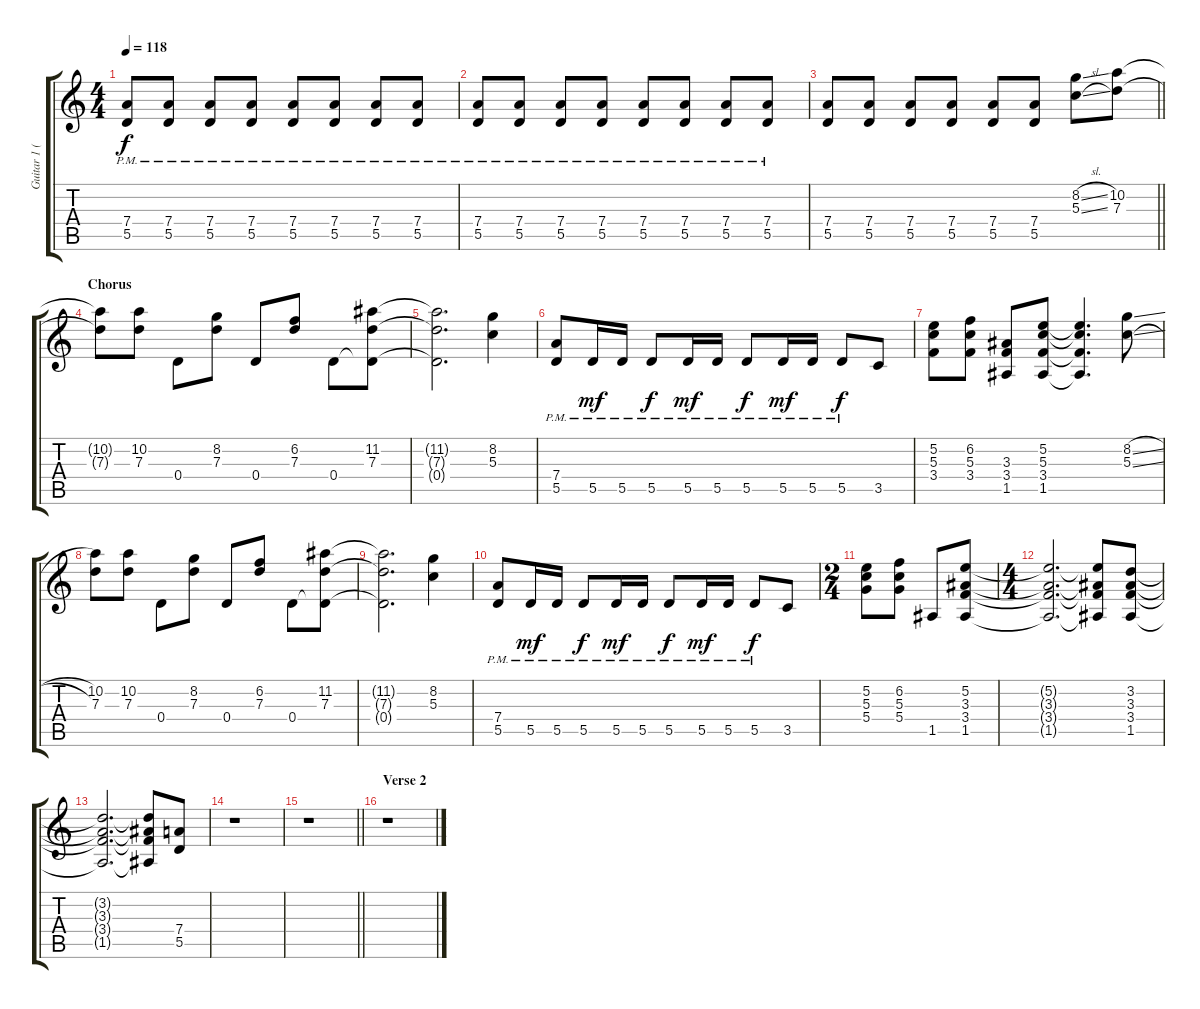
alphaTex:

\track ("Guitar 1 (C. Degarmo)" "Guitar 1 (") {instrument distortionguitar}
\staff {score tabs}
\tuning (E4 B3 G3 D3 A2 E2) {hide}
\ts (4 4)
\tempo 118
\clef g2
\ks c
(7.4{pm} 5.5{pm}).8{dy f} (7.4{pm} 5.5{pm}).8 (7.4{pm} 5.5{pm}).8 (7.4{pm} 5.5{pm}).8 (7.4{pm} 5.5{pm}).8 (7.4{pm} 5.5{pm}).8 (7.4{pm} 5.5{pm}).8 (7.4{pm} 5.5{pm}).8 |
(7.4{pm} 5.5{pm}).8 (7.4{pm} 5.5{pm}).8 (7.4{pm} 5.5{pm}).8 (7.4{pm} 5.5{pm}).8 (7.4{pm} 5.5{pm}).8 (7.4{pm} 5.5{pm}).8 (7.4{pm} 5.5{pm}).8 (7.4{pm} 5.5{pm}).8 |
\barLineRight lightlight
(7.4 5.5).8 (7.4 5.5).8 (7.4 5.5).8 (7.4 5.5).8 (7.4 5.5).8 (7.4 5.5).8 (8.2{sl} 5.3{sl}).8 (10.2 7.3).8 |
\section ("" "Chorus")
(10.2{t} 7.3{t}).8 (10.2 7.3).8 0.4.8 (8.2 7.3).8 0.4.8 (6.2 7.3).8 0.4.8 (11.2 7.3 0.4{t}).8 |
(11.2{t} 7.3{t} 0.4{t}).2{d} (8.2 5.3).4 |
(7.4{pm} 5.5{pm}).8 5.5{pm}.16{dy mf} 5.5{pm}.16 5.5{pm}.8{dy f} 5.5{pm}.16{dy mf} 5.5{pm}.16 5.5{pm}.8{dy f} 5.5{pm}.16{dy mf} 5.5{pm}.16 5.5{pm}.8{dy f} 3.5.8 |
(5.2 5.3 3.4).8 (6.2 5.3 3.4).8 (3.3 3.4 1.5).8 (5.2 5.3 3.4 1.5).8 (5.2{t} 5.3{t} 3.4{t} 1.5{t}).4{d} (8.2{sl} 5.3{sl}).8 |
(10.2 7.3).8 (10.2 7.3).8 0.4.8 (8.2 7.3).8 0.4.8 (6.2 7.3).8 0.4.8 (11.2 7.3 0.4{t}).8 |
(11.2{t} 7.3{t} 0.4{t}).2{d} (8.2 5.3).4 |
(7.4{pm} 5.5{pm}).8 5.5{pm}.16{dy mf} 5.5{pm}.16 5.5{pm}.8{dy f} 5.5{pm}.16{dy mf} 5.5{pm}.16 5.5{pm}.8{dy f} 5.5{pm}.16{dy mf} 5.5{pm}.16 5.5{pm}.8{dy f} 3.5.8 |
\ts (2 4)
(5.2 5.3 5.4).8 (6.2 5.3 5.4).8 1.5.8 (5.2 3.3 3.4 1.5).8 |
\ts (4 4)
(5.2{t} 3.3{t} 3.4{t} 1.5{t}).2{d} (5.2{t} 3.3{t} 3.4{t} 1.5{t}).8 (3.2 3.3 3.4 1.5).8 |
(3.2{t} 3.3{t} 3.4{t} 1.5{t}).2{d} (3.2{t} 3.3{t} 3.4{t} 1.5{t}).8 (7.4 5.5).8 |
r.1 |
\barLineRight lightlight
r.1 |
\section ("" "Verse 2")
r.1
